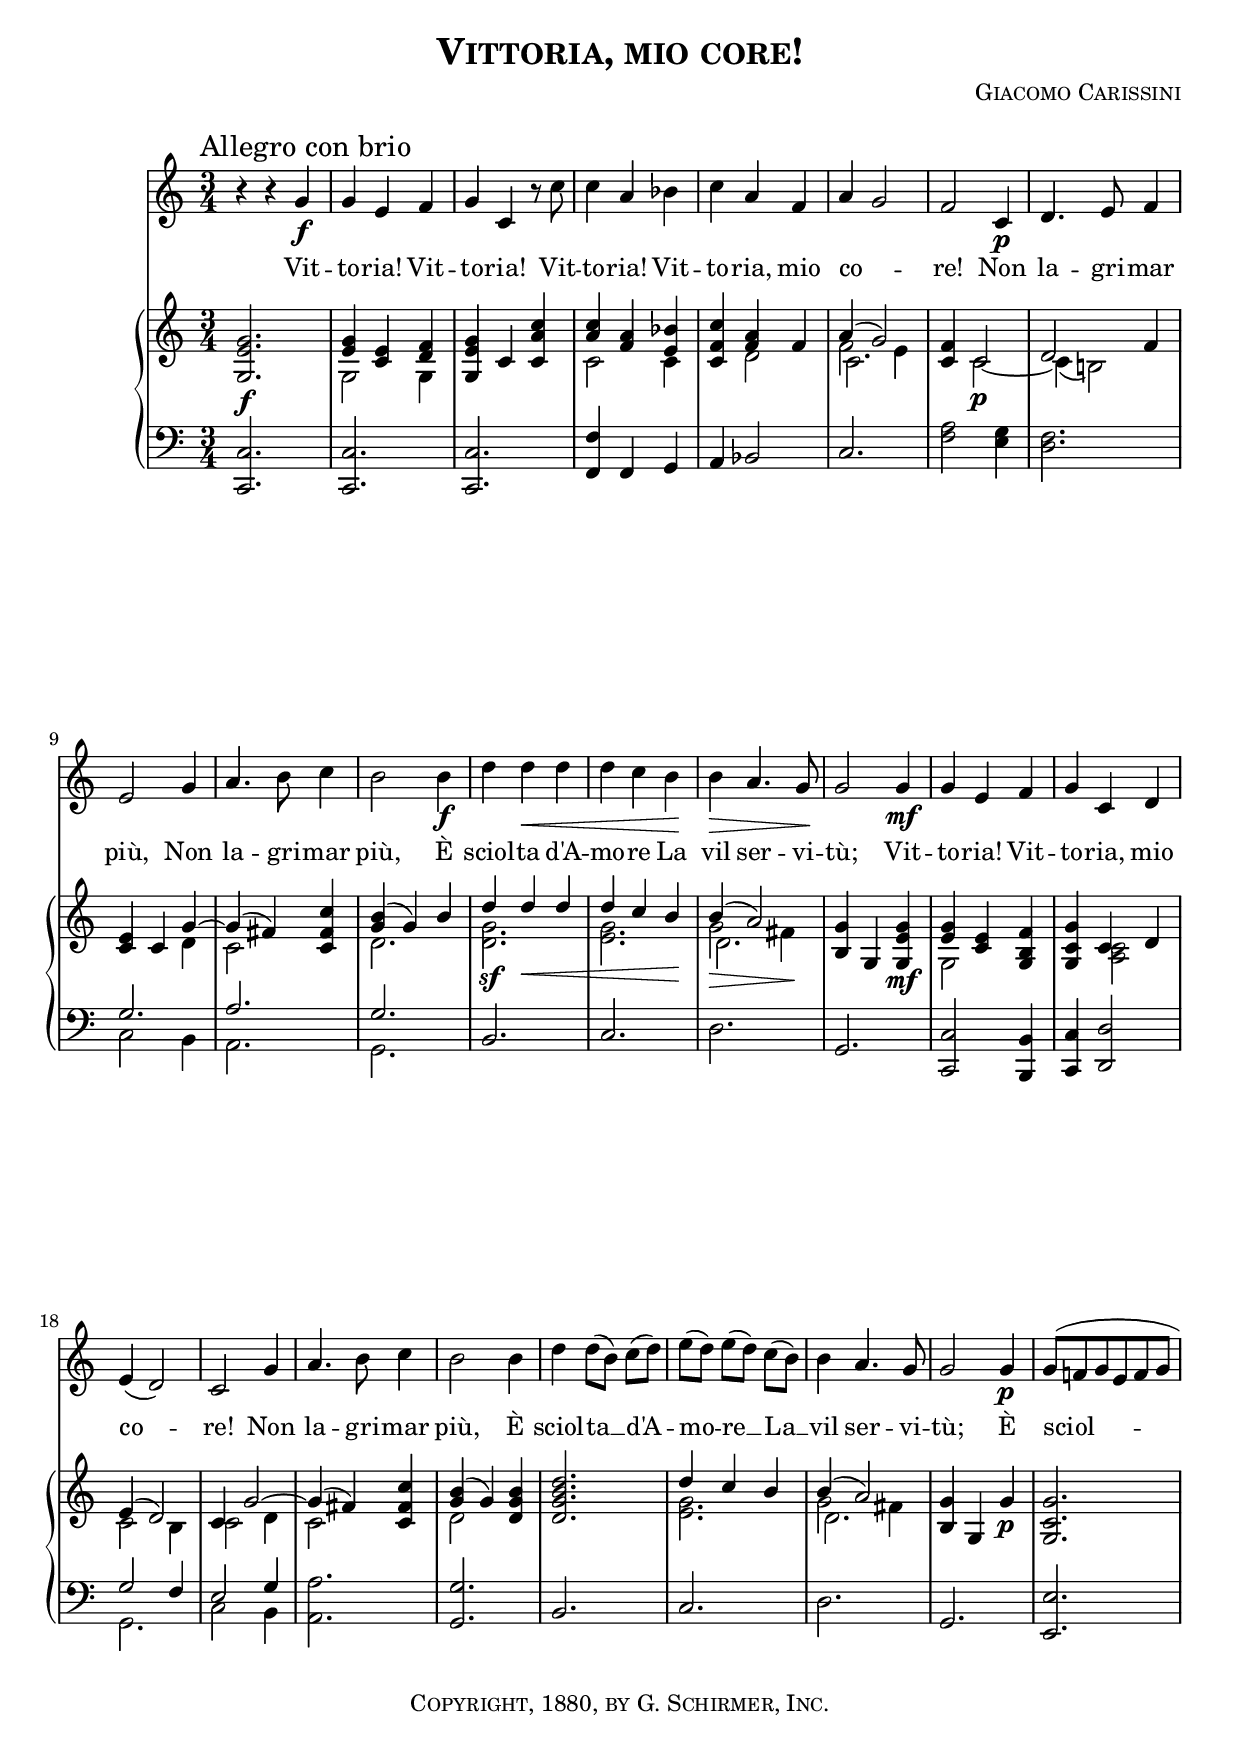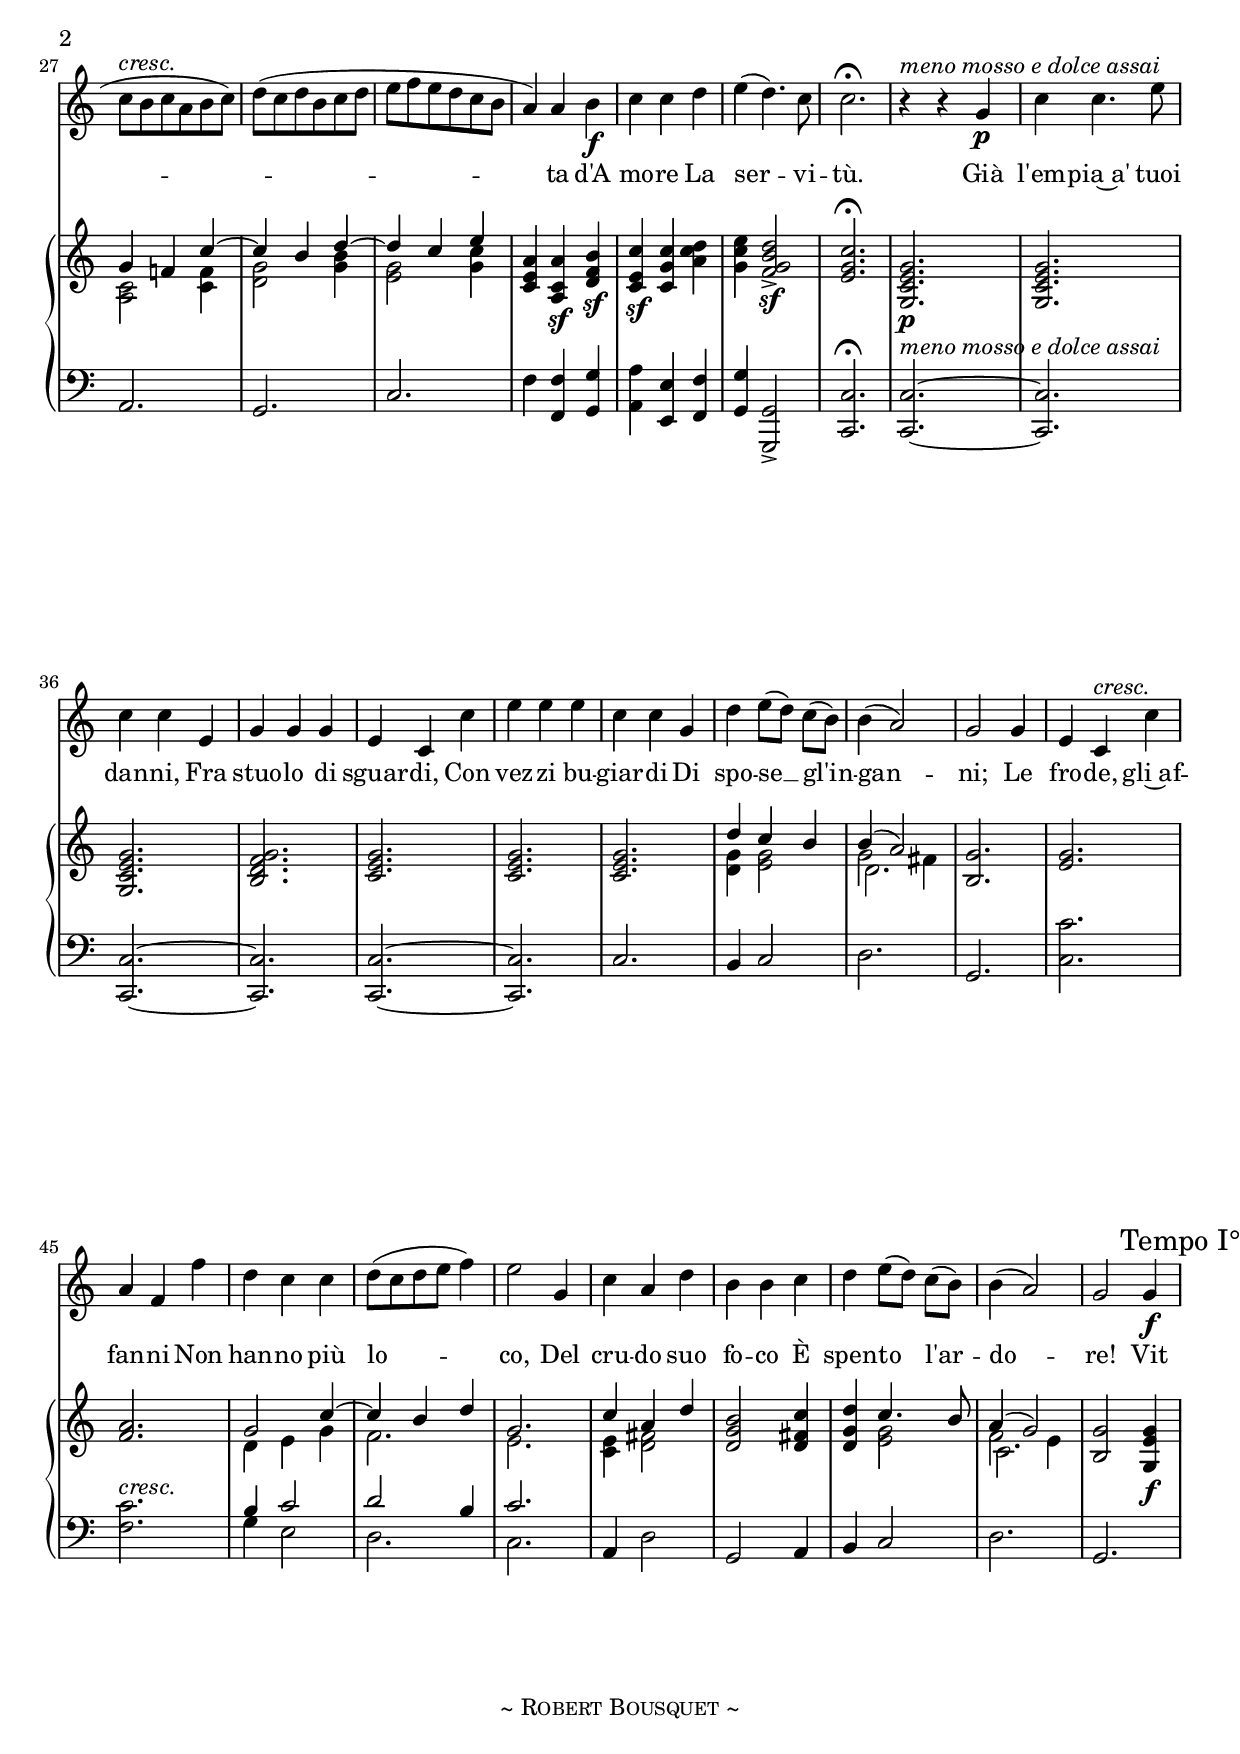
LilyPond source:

\version "2.16.1"
\header {
  title     = \markup { \smallCaps "Vittoria, mio core!" }
  composer  = \markup { \smallCaps "Giacomo Carissini" }
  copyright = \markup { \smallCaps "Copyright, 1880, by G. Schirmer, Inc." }
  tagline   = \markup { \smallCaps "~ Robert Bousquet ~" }
}

melody = \relative c'' {
  \clef treble
  \key c \major
  \time 3/4

  \once \override Score.RehearsalMark #'break-align-symbols = #'(time-signature)
  \once \override Score.RehearsalMark #'self-alignment-X = #LEFT
  \mark "Allegro con brio"

  r4 r g\f
  g e f
  g c, r8 c'
  c4 a bes
  c a f
  a ~ g2
  f c4\p
  d4. e8 f4
  e2 g4
  a4. b8 c4
  b2 b4\f
  d d\< d
  d c b\!
  b\> a4. g8\!
  g2 g4\mf
  g e f
  g c, d
  e( d2)
  c g'4
  a4. b8 c4
  b2 b4
  d4 d8[( b)] c[( d)] % p2
  e[( d)] e[( d)] c[( b)]
  b4 a4. g8
  g2 g4\p
  \autoBeamOn
  g8( f! g e f g
  c ^ \markup \italic { cresc. } b c a b c)
  d( c d b c d
  e f e d c b
  a4) a b\f
  c c d
  e( d4.) c8
  c2.\fermata
  r4 ^ \markup \italic { meno mosso e dolce assai } r g\p % meno mosso
  c c4. e8
  c4 c e,
  g g g
  e c c'
  e e e
  c c g
  d' e8[( d)] c[( b)]
  b4( a2)
  g2 g4
  e c ^ \markup \italic { cresc. } c'
  a f f'
  d c c % Page 3
  d8( c d e f4)
  e2 g,4
  c a d
  b b c
  d e8[( d)] c[( b)]
  b4( a2)
  g g4\f \mark "Tempo I°" % Tempo I
}

text = \lyricmode {
  Vit --
  to -- ria! Vit --
  to -- ria! Vit --
  to -- ria! Vit --
  to -- ria, mio
  co --
  re! Non
  la -- gri -- mar
  più, Non
  la -- gri -- mar
  più, È
  sciol -- ta d'A --
  mo -- re La
  vil ser -- vi --
  tù; Vit --
  to -- ria! Vit --
  to -- ria, mio
  co --
  re! Non
  la -- gri -- mar
  più, È
  sciol -- ta __ d'A -- % p2
  mo -- re __ La __
  vil ser -- vi --
  tù; È
  sciol --
  _
  ta d'A
  mo -- re La
  ser -- vi --
  tù.
  Già % meno mosso
  l'em -- pia~a' tuoi
  dan -- ni, Fra
  stuo -- lo di
  sguar -- di, Con
  vez -- zi bu --
  giar -- di Di
  spo -- se __ gl'in --
  gan --
  ni; Le
  fro -- de, gli~af --
  fan -- ni Non
  han -- no più % Page 3
  lo --
  co, Del
  cru -- do suo
  fo -- co È
  spen -- to__ l'ar --
  do --
  re! Vit --

}

upper = \relative c'' {
  \clef treble
  \key c \major
  \time 3/4

  <g, e' g>2.\f
  << { <e' g>4 <c e>4 <d f> } \\ {g,2 g4} >>
  <e' g g,>4  c <c' a c,> % TODO: Add slur
  << { <c a>4 <f, a>4 <bes e,> } \\ {c,2 c4} >>
  <c f c'> << {<f a> f4} \\ {d2} >>
  << {a'4( g2)} \\ {f2 e4} \\ {\stemDown \once \override NoteColumn #'force-hshift = #0.5 c2.} >>
  <c f>4 << {c2} \\ {c2~\p} >>
  << {d2 f4} \\ {c4( b!2)} >>
  <c e>4 c << {g'~} \\ {d} >>
  << {g( fis4)} \\ {c2} >> <c fis c'>4
  << {<g' b>4( g) b} \\ {d,2.} >>
  << {d'4\sf d\< d} \\ {<g, d>2.} >>
  << {d'4 c b\!} \\ {<g e>2.} >>
  << {b4( a2)} \\ {g2\> fis4\!} \\ {\stemDown \once \override NoteColumn #'force-hshift = #0.5 d2.} >>
  <g b,>4 g, <g' e g,>\mf % TODO: Add slur
  << {<g e>4 <e c>} \\ {g,2} >> <f' b, g>4
  <g c, g> << {c, d} \\ {<c a>2} >>
  << {e4( d2)} \\ {c2 b4} >>
  << {c4 g'2~} \\ {c,2 d4} >>
  << {g4( fis)} \\ {c2} >> <c fis c'>4
  << {<b' g>4( g)} \\ {d2} >> <b' g d>4
  <d b g d>2. % p2
  << {d4 c b} \\ {<g e>2.} >>
  << {b4( a2)} \\ {g2 fis4} \\ {\stemDown \once \override NoteColumn #'force-hshift = #0.5 d2.} >>
  <g b,>4 g, g'\p % TODO: Add slur
  <g c, g>2.
  << {g4 f! c'~} \\ {<c, a>2 <f c>4} >>
  << {c' b d~} \\ {<g, d>2 <b g>4} >>
  << {d4 c e} \\ {<g, e>2 <c g>4} >>
  <c, e a>4 <a c a'>\sf <d f b>\sf
  <c e c'>\sf <c' g c,> <d c a>
  <e c g> <d b g f>2\sf->
  <c g e>2.\fermata
  <g e c g>2.\p % meno mosso
  <g e c g>
  <g e c g>
  <g f d b>
  <g e c>
  <g e c>
  <g e c>
  << {d'4 c b} \\ {<g d>4 <g e>2} >>
  << {b4( a2)} \\ {g2 fis4} \\ {\stemDown \once \override NoteColumn #'force-hshift = #0.5 d2.} >>
  <g b,>2.
  <g e>2.
  <a f>2.
  << {g2 c4~} \\ {d,4 e g} >> % Page 3
  << {c4 b d} \\ {f,2.} >>
  << {g2.} \\ {e2.} >>
  << {c'4 a d} \\ {<e, c>4 <fis d>2} >>
  <b g d>2 <c fis, d>4
  <d g, d>4 << {c4. b8} \\ {<g e>2} >>
  << {a4( g2)} \\ {f2 e4} \\ {\stemDown \once \override NoteColumn #'force-hshift = #0.5 c2.} >>
  <g' b,>2 <g e g,>4\f
}

lower = \relative c {
  \clef bass
  \key c \major
  \time 3/4

  <c c,>2.
  <c c,>2.
  <c c,>2.
  <f, f'>4 f g
  a bes2
  c2.
  <f a>2 <e g>4
  <d f>2.
  << {g2.} \\ {c,2 b4} >>
  << {a'2.} \\ {a,} >>
  << {g'} \\ {g,} >>
  b
  c
  d
  g,
  <c c,>2 <b b,>4
  <c c,>4 <d d,>2
  << {g2 f4} \\ {g,2.} >>
  << {e'2 g4} \\ {c,2 b4} >>
  <a a'>2.
  <g g'>2.
  b2. % p2
  c
  d
  g,
  <e e'>2.
  a
  g
  c
  f4 <f f,> <g g,>
  <a a,> <e e,> <f f,>
  <g g,> <g, g,>2->
  <c c,>2.\fermata
  <c c,>2.~ ^ \markup \italic { meno mosso e dolce assai } % meno mosso
  <c c,>2.
  <c c,>2.~
  <c c,>2.
  <c c,>2.~
  <c c,>2.
  c
  b4 c2
  d2.
  g,
  <c c'>2.
  <f c'>2. ^ \markup \italic { cresc. }
  << {b4 c2} \\ {g4 e2} >> % Page 3
  << {d'2 b4} \\ {d,2.} >>
  << {c'2.} \\ {c,2.} >>
  a4 d2
  g,2 a4
  b c2
  d2.
  g,
 }

\score {
  <<
    \new Voice = "mel" { \autoBeamOff \melody }
    \new Lyrics \lyricsto mel \text
    \new PianoStaff <<
      \new Staff = "upper" \upper
      \new Staff = "lower" \lower
    >>
  >>
  \layout {
    \context { \Staff \RemoveEmptyStaves }
  }
  \midi { }
}
